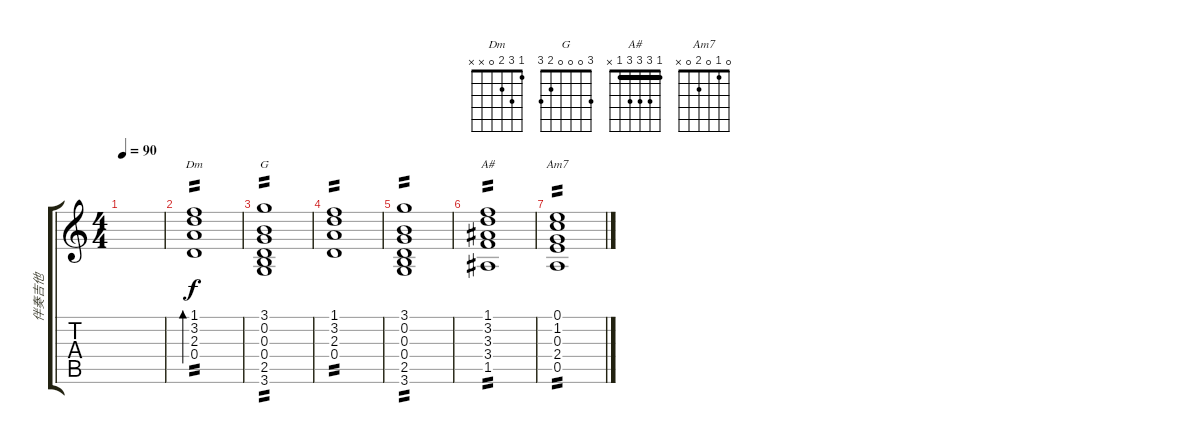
\track ("伴奏吉他" "伴奏吉他") {instrument acousticguitarsteel}
\staff {score tabs}
\tuning (E4 B3 G3 D3 A2 E2) {hide}
\chord ("Dm" 1 3 2 0 x x)
\chord ("G" 3 0 0 0 2 3)
\chord ("A#" 1 3 3 3 1 x) {barre 1}
\chord ("Am7" 0 1 0 2 0 x)
\ts (4 4)
\tempo 90
\clef g2
\ks c
|
(1.1 3.2 2.3 0.4).1{bd 60 ch "Dm" tp 2} |
(3.1 0.2 0.3 0.4 2.5 3.6).1{ch "G" txt "" tp 2} |
(1.1 3.2 2.3 0.4).1{tp 2} |
(3.1 0.2 0.3 0.4 2.5 3.6).1{tp 2} |
(1.1 3.2 3.3 3.4 1.5).1{ch "A#" tp 2} |
(0.1 1.2 0.3 2.4 0.5).1{ch "Am7" tp 2}
